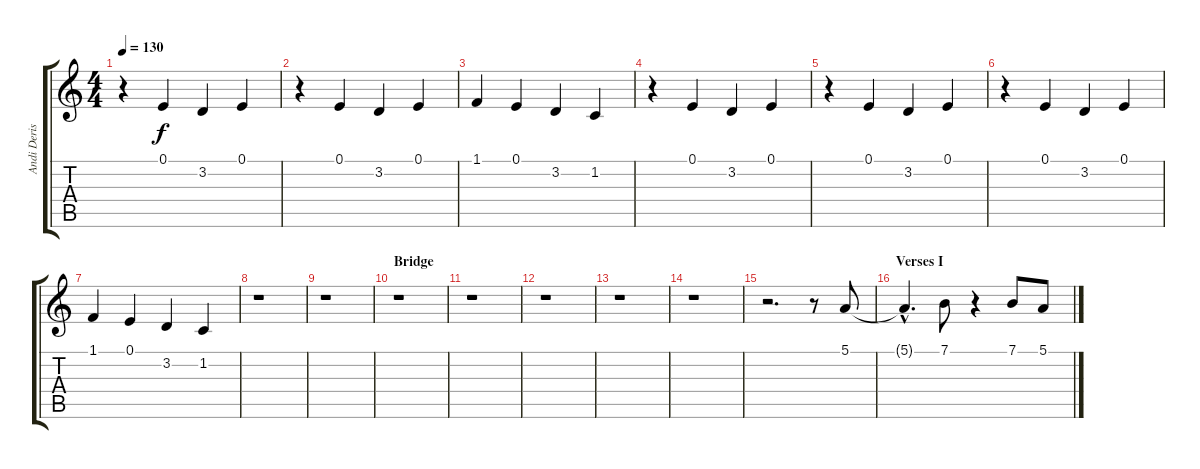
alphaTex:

\track ("Andi Deris" "Andi Deris") {instrument choiraahs}
\staff {score tabs}
\tuning (E4 B3 G3 D3 A2 E2) {hide}
\ts (4 4)
\tempo 130
\clef g2
\ks c
r.4{dy f} 0.1.4 3.2.4 0.1.4 |
r.4 0.1.4 3.2.4 0.1.4 |
1.1.4 0.1.4 3.2.4 1.2.4 |
r.4 0.1.4 3.2.4 0.1.4 |
r.4 0.1.4 3.2.4 0.1.4 |
r.4 0.1.4 3.2.4 0.1.4 |
1.1.4 0.1.4 3.2.4 1.2.4 |
r.1 |
r.1 |
\section ("" "Bridge")
r.1 |
r.1 |
r.1 |
r.1 |
r.1 |
r.2{d} r.8 5.1.8 |
\section ("" "Verses I")
5.1{hac t}.4{d} 7.1.8 r.4 7.1.8 5.1.8
